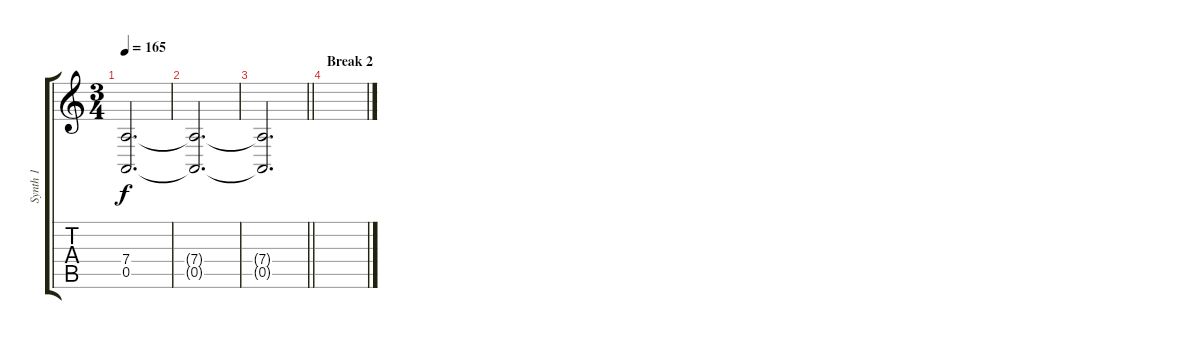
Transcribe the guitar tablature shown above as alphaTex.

\track ("Synth 1" "Synth 1") {instrument stringensemble2}
\staff {score tabs}
\tuning (E4 B3 G3 D3 A2 E2) {hide}
\ts (3 4)
\tempo 165
\clef g2
\ks c
(7.4 0.5).2{d dy f} |
(7.4{t} 0.5{t}).2{d volume 0} |
\barLineRight lightlight
(7.4{t} 0.5{t}).2{d} |
\section ("" "Break 2")
